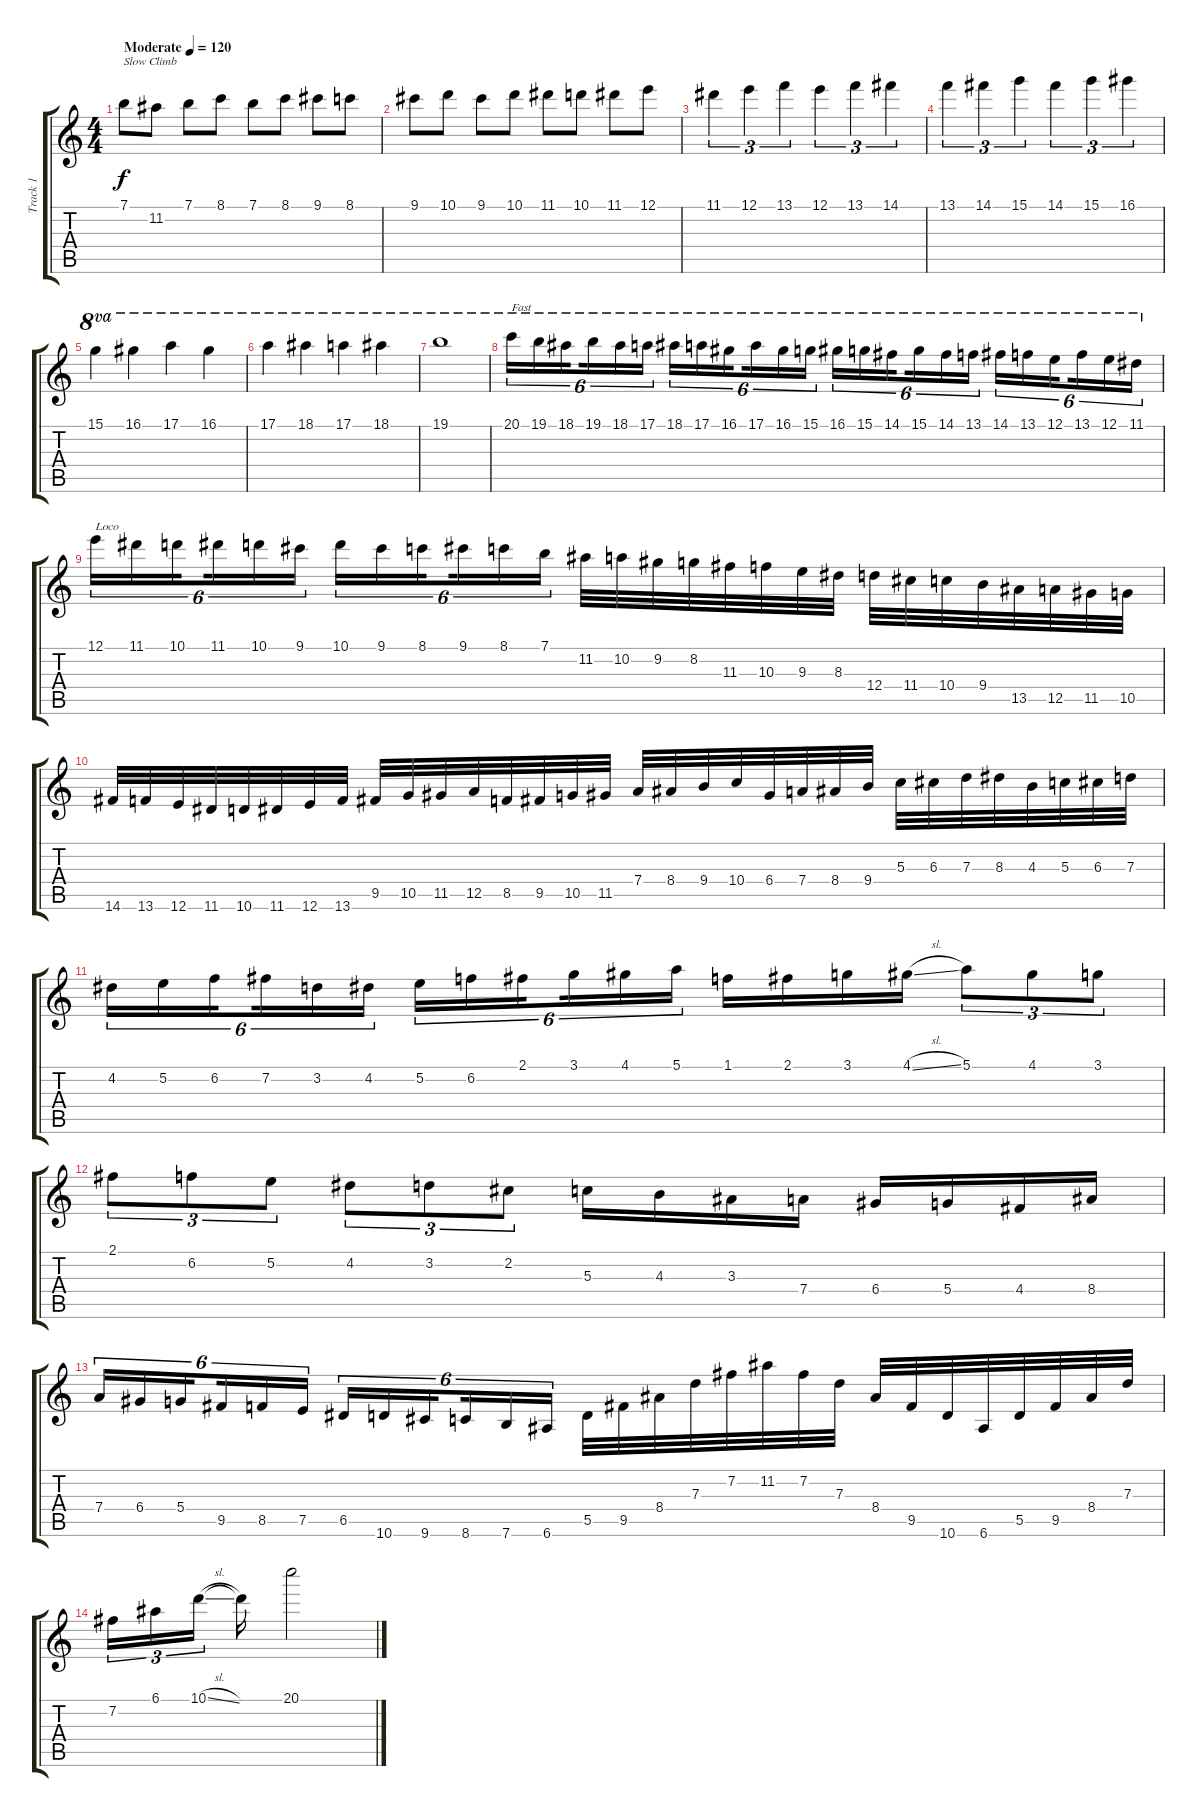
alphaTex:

\track ("Track 1" "Track 1") {instrument acousticguitarsteel}
\staff {score tabs}
\tuning (E4 B3 G3 D3 A2 E2) {hide}
\ts (4 4)
\tempo (120 "Moderate")
\clef g2
\ks c
7.1.8{txt "Slow Climb" dy f instrument acousticguitarsteel} 11.2.8 7.1.8 8.1.8 7.1.8 8.1.8 9.1.8 8.1.8 |
9.1.8 10.1.8 9.1.8 10.1.8 11.1.8 10.1.8 11.1.8 12.1.8 |
11.1.4{tu (3 2)} 12.1.4{tu (3 2)} 13.1.4{tu (3 2)} 12.1.4{tu (3 2)} 13.1.4{tu (3 2)} 14.1.4{tu (3 2)} |
13.1.4{tu (3 2)} 14.1.4{tu (3 2)} 15.1.4{tu (3 2)} 14.1.4{tu (3 2)} 15.1.4{tu (3 2)} 16.1.4{tu (3 2)} |
15.1.4{ot 8va} 16.1.4{ot 8va} 17.1.4{ot 8va} 16.1.4{ot 8va} |
17.1.4{ot 8va} 18.1.4{ot 8va} 17.1.4{ot 8va} 18.1.4{ot 8va} |
19.1.1{ot 8va} |
20.1.16{tu (6 4) ot 8va txt "Fast"} 19.1.16{tu (6 4) ot 8va} 18.1.16{tu (6 4) ot 8va beam splitsecondary} 19.1.16{tu (6 4) ot 8va} 18.1.16{tu (6 4) ot 8va} 17.1.16{tu (6 4) ot 8va} 18.1.16{tu (6 4) ot 8va} 17.1.16{tu (6 4) ot 8va} 16.1.16{tu (6 4) ot 8va beam splitsecondary} 17.1.16{tu (6 4) ot 8va} 16.1.16{tu (6 4) ot 8va} 15.1.16{tu (6 4) ot 8va} 16.1.16{tu (6 4) ot 8va} 15.1.16{tu (6 4) ot 8va} 14.1.16{tu (6 4) ot 8va beam splitsecondary} 15.1.16{tu (6 4) ot 8va} 14.1.16{tu (6 4) ot 8va} 13.1.16{tu (6 4) ot 8va} 14.1.16{tu (6 4) ot 8va} 13.1.16{tu (6 4) ot 8va} 12.1.16{tu (6 4) ot 8va beam splitsecondary} 13.1.16{tu (6 4) ot 8va} 12.1.16{tu (6 4) ot 8va} 11.1.16{tu (6 4) ot 8va} |
12.1.16{tu (6 4) txt "Loco"} 11.1.16{tu (6 4)} 10.1.16{tu (6 4) beam splitsecondary} 11.1.16{tu (6 4)} 10.1.16{tu (6 4)} 9.1.16{tu (6 4)} 10.1.16{tu (6 4)} 9.1.16{tu (6 4)} 8.1.16{tu (6 4) beam splitsecondary} 9.1.16{tu (6 4)} 8.1.16{tu (6 4)} 7.1.16{tu (6 4)} 11.2.32 10.2.32 9.2.32 8.2.32 11.3.32 10.3.32 9.3.32 8.3.32 12.4.32 11.4.32 10.4.32 9.4.32 13.5.32 12.5.32 11.5.32 10.5.32 |
14.6.32 13.6.32 12.6.32 11.6.32 10.6.32 11.6.32 12.6.32 13.6.32 9.5.32 10.5.32 11.5.32 12.5.32 8.5.32 9.5.32 10.5.32 11.5.32 7.4.32 8.4.32 9.4.32 10.4.32 6.4.32 7.4.32 8.4.32 9.4.32 5.3.32 6.3.32 7.3.32 8.3.32 4.3.32 5.3.32 6.3.32 7.3.32 |
4.2.16{tu (6 4)} 5.2.16{tu (6 4)} 6.2.16{tu (6 4) beam splitsecondary} 7.2.16{tu (6 4)} 3.2.16{tu (6 4)} 4.2.16{tu (6 4)} 5.2.16{tu (6 4)} 6.2.16{tu (6 4)} 2.1.16{tu (6 4) beam splitsecondary} 3.1.16{tu (6 4)} 4.1.16{tu (6 4)} 5.1.16{tu (6 4)} 1.1.16 2.1.16 3.1.16 4.1{sl}.16 5.1.8{tu (3 2)} 4.1.8{tu (3 2)} 3.1.8{tu (3 2)} |
2.1.8{tu (3 2)} 6.2.8{tu (3 2)} 5.2.8{tu (3 2)} 4.2.8{tu (3 2)} 3.2.8{tu (3 2)} 2.2.8{tu (3 2)} 5.3.16 4.3.16 3.3.16 7.4.16 6.4.16 5.4.16 4.4.16 8.4.16 |
7.4.16{tu (6 4)} 6.4.16{tu (6 4)} 5.4.16{tu (6 4) beam splitsecondary} 9.5.16{tu (6 4)} 8.5.16{tu (6 4)} 7.5.16{tu (6 4)} 6.5.16{tu (6 4)} 10.6.16{tu (6 4)} 9.6.16{tu (6 4) beam splitsecondary} 8.6.16{tu (6 4)} 7.6.16{tu (6 4)} 6.6.16{tu (6 4)} 5.5.32 9.5.32 8.4.32 7.3.32 7.2.32 11.2.32 7.2.32 7.3.32 8.4.32 9.5.32 10.6.32 6.6.32 5.5.32 9.5.32 8.4.32 7.3.32 |
7.2.16{tu (3 2)} 6.1.16{tu (3 2)} 10.1{sl}.16{tu (3 2) beam splitsecondary} 10.1{t}.16 20.1.2
